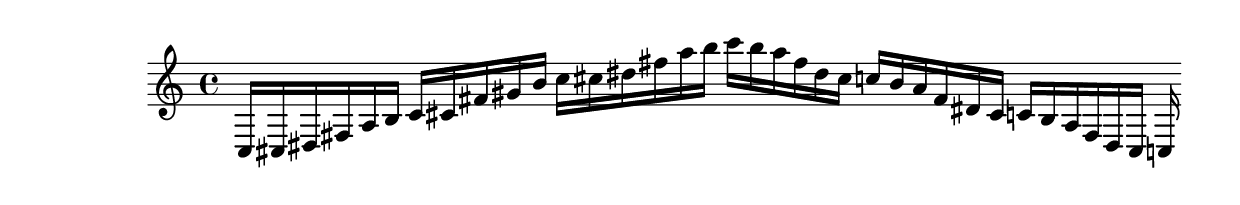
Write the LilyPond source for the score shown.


\new PianoStaff <<
\cadenzaOn
\new Staff = "right" {
\clef treble
    c16 [ cis dis fis a b ]
    c' [ cis' fis' gis' b' ]
    c'' [ cis'' dis'' fis'' a'' b'' ]
    c''' [ b'' a'' fis'' dis'' cis'' ]
    c'' [ b' a' fis' dis' cis' ]
    c' [ b a fis dis cis ]
    c
}
>>
